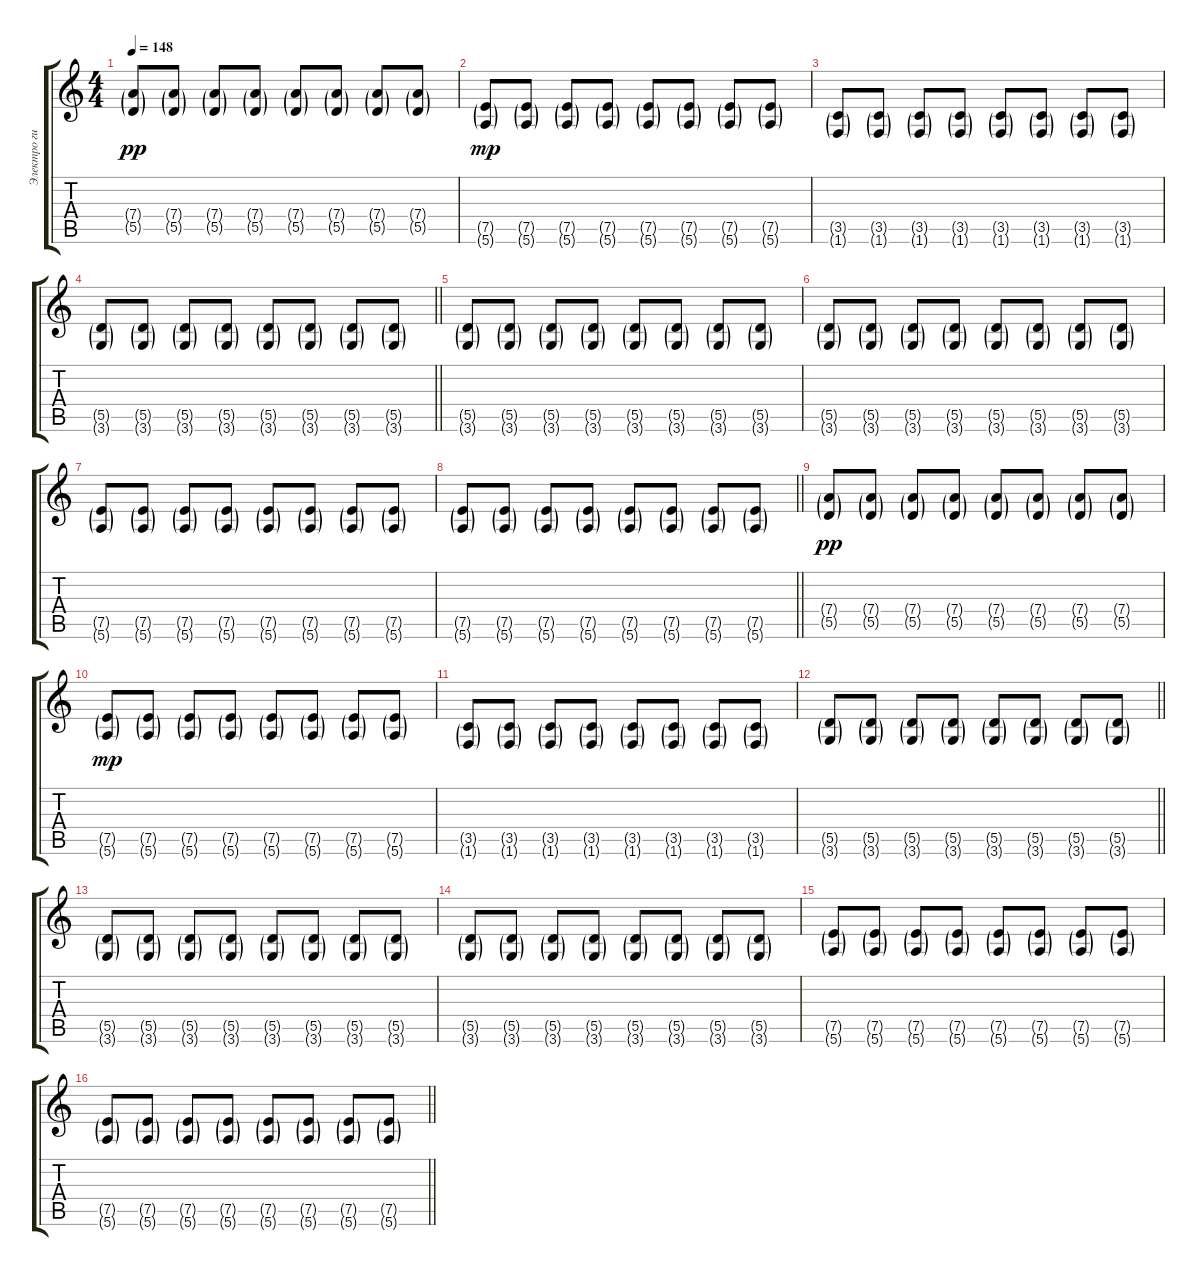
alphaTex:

\track ("Электро гитара" "Электро ги") {instrument overdrivenguitar}
\staff {score tabs}
\tuning (E4 B3 G3 D3 A2 E2) {hide}
\ts (4 4)
\tempo 148
\clef g2
\ks c
(7.4{g} 5.5{g}).8{dy pp volume 11} (7.4{g} 5.5{g}).8 (7.4{g} 5.5{g}).8 (7.4{g} 5.5{g}).8 (7.4{g} 5.5{g}).8 (7.4{g} 5.5{g}).8 (7.4{g} 5.5{g}).8 (7.4{g} 5.5{g}).8 |
(7.5{g} 5.6{g}).8{dy mp} (7.5{g} 5.6{g}).8 (7.5{g} 5.6{g}).8 (7.5{g} 5.6{g}).8 (7.5{g} 5.6{g}).8 (7.5{g} 5.6{g}).8 (7.5{g} 5.6{g}).8 (7.5{g} 5.6{g}).8 |
(3.5{g} 1.6{g}).8 (3.5{g} 1.6{g}).8 (3.5{g} 1.6{g}).8 (3.5{g} 1.6{g}).8 (3.5{g} 1.6{g}).8 (3.5{g} 1.6{g}).8 (3.5{g} 1.6{g}).8 (3.5{g} 1.6{g}).8 |
\barLineRight lightlight
(5.5{g} 3.6{g}).8 (5.5{g} 3.6{g}).8 (5.5{g} 3.6{g}).8 (5.5{g} 3.6{g}).8 (5.5{g} 3.6{g}).8 (5.5{g} 3.6{g}).8 (5.5{g} 3.6{g}).8 (5.5{g} 3.6{g}).8 |
(5.5{g} 3.6{g}).8 (5.5{g} 3.6{g}).8 (5.5{g} 3.6{g}).8 (5.5{g} 3.6{g}).8 (5.5{g} 3.6{g}).8 (5.5{g} 3.6{g}).8 (5.5{g} 3.6{g}).8 (5.5{g} 3.6{g}).8 |
(5.5{g} 3.6{g}).8 (5.5{g} 3.6{g}).8 (5.5{g} 3.6{g}).8 (5.5{g} 3.6{g}).8 (5.5{g} 3.6{g}).8 (5.5{g} 3.6{g}).8 (5.5{g} 3.6{g}).8 (5.5{g} 3.6{g}).8 |
(7.5{g} 5.6{g}).8 (7.5{g} 5.6{g}).8 (7.5{g} 5.6{g}).8 (7.5{g} 5.6{g}).8 (7.5{g} 5.6{g}).8 (7.5{g} 5.6{g}).8 (7.5{g} 5.6{g}).8 (7.5{g} 5.6{g}).8 |
\barLineRight lightlight
(7.5{g} 5.6{g}).8 (7.5{g} 5.6{g}).8 (7.5{g} 5.6{g}).8 (7.5{g} 5.6{g}).8 (7.5{g} 5.6{g}).8 (7.5{g} 5.6{g}).8 (7.5{g} 5.6{g}).8 (7.5{g} 5.6{g}).8 |
(7.4{g} 5.5{g}).8{dy pp volume 11} (7.4{g} 5.5{g}).8 (7.4{g} 5.5{g}).8 (7.4{g} 5.5{g}).8 (7.4{g} 5.5{g}).8 (7.4{g} 5.5{g}).8 (7.4{g} 5.5{g}).8 (7.4{g} 5.5{g}).8 |
(7.5{g} 5.6{g}).8{dy mp} (7.5{g} 5.6{g}).8 (7.5{g} 5.6{g}).8 (7.5{g} 5.6{g}).8 (7.5{g} 5.6{g}).8 (7.5{g} 5.6{g}).8 (7.5{g} 5.6{g}).8 (7.5{g} 5.6{g}).8 |
(3.5{g} 1.6{g}).8 (3.5{g} 1.6{g}).8 (3.5{g} 1.6{g}).8 (3.5{g} 1.6{g}).8 (3.5{g} 1.6{g}).8 (3.5{g} 1.6{g}).8 (3.5{g} 1.6{g}).8 (3.5{g} 1.6{g}).8 |
\barLineRight lightlight
(5.5{g} 3.6{g}).8 (5.5{g} 3.6{g}).8 (5.5{g} 3.6{g}).8 (5.5{g} 3.6{g}).8 (5.5{g} 3.6{g}).8 (5.5{g} 3.6{g}).8 (5.5{g} 3.6{g}).8 (5.5{g} 3.6{g}).8 |
(5.5{g} 3.6{g}).8 (5.5{g} 3.6{g}).8 (5.5{g} 3.6{g}).8 (5.5{g} 3.6{g}).8 (5.5{g} 3.6{g}).8 (5.5{g} 3.6{g}).8 (5.5{g} 3.6{g}).8 (5.5{g} 3.6{g}).8 |
(5.5{g} 3.6{g}).8 (5.5{g} 3.6{g}).8 (5.5{g} 3.6{g}).8 (5.5{g} 3.6{g}).8 (5.5{g} 3.6{g}).8 (5.5{g} 3.6{g}).8 (5.5{g} 3.6{g}).8 (5.5{g} 3.6{g}).8 |
(7.5{g} 5.6{g}).8 (7.5{g} 5.6{g}).8 (7.5{g} 5.6{g}).8 (7.5{g} 5.6{g}).8 (7.5{g} 5.6{g}).8 (7.5{g} 5.6{g}).8 (7.5{g} 5.6{g}).8 (7.5{g} 5.6{g}).8 |
\barLineRight lightlight
(7.5{g} 5.6{g}).8 (7.5{g} 5.6{g}).8 (7.5{g} 5.6{g}).8 (7.5{g} 5.6{g}).8 (7.5{g} 5.6{g}).8 (7.5{g} 5.6{g}).8 (7.5{g} 5.6{g}).8 (7.5{g} 5.6{g}).8
